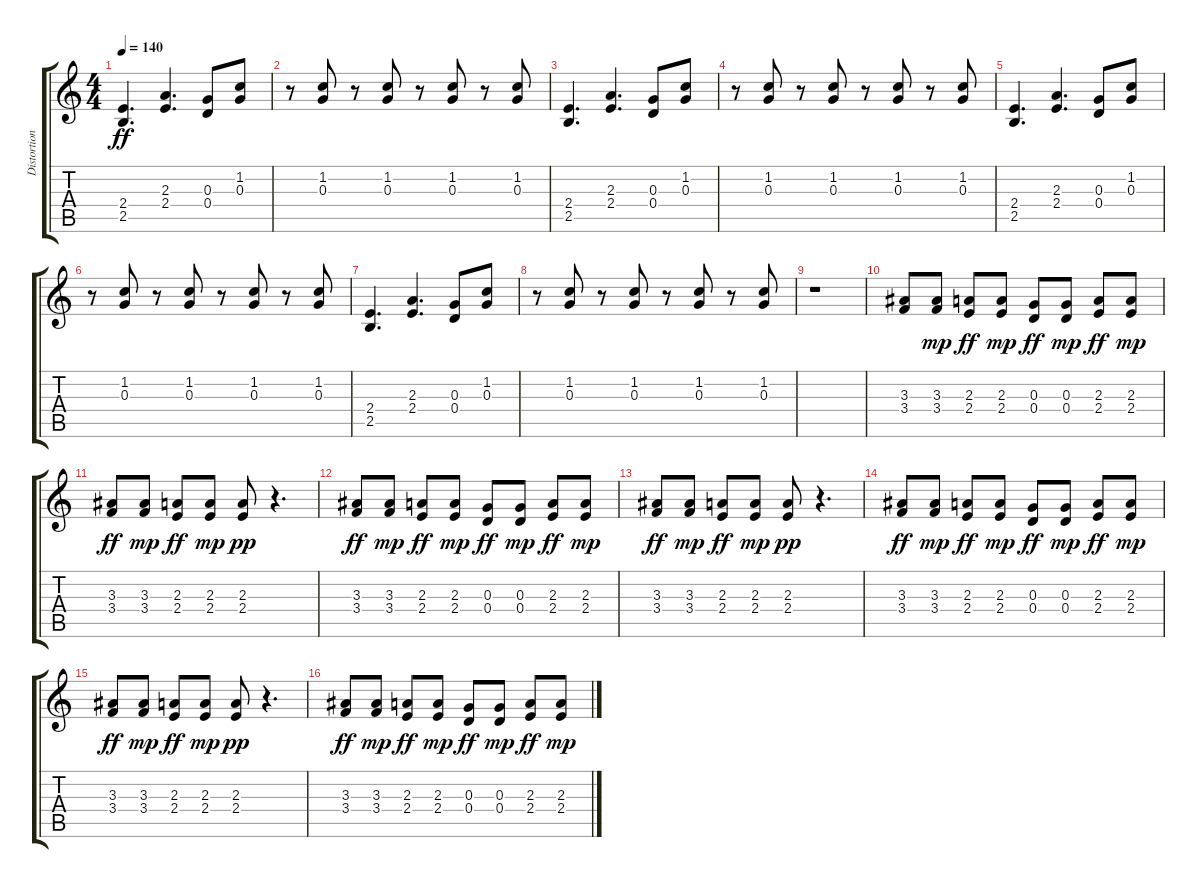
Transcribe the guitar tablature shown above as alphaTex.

\track ("Distortion Guitar" "Distortion") {instrument distortionguitar}
\staff {score tabs}
\tuning (E4 B3 G3 D3 A2 E2) {hide}
\ts (4 4)
\tempo 140
\clef g2
\ks c
(2.4 2.5).4{d dy ff} (2.3 2.4).4{d} (0.3 0.4).8 (1.2 0.3).8 |
r.8 (1.2 0.3).8 r.8 (1.2 0.3).8 r.8 (1.2 0.3).8 r.8 (1.2 0.3).8 |
(2.4 2.5).4{d} (2.3 2.4).4{d} (0.3 0.4).8 (1.2 0.3).8 |
r.8 (1.2 0.3).8 r.8 (1.2 0.3).8 r.8 (1.2 0.3).8 r.8 (1.2 0.3).8 |
(2.4 2.5).4{d} (2.3 2.4).4{d} (0.3 0.4).8 (1.2 0.3).8 |
r.8 (1.2 0.3).8 r.8 (1.2 0.3).8 r.8 (1.2 0.3).8 r.8 (1.2 0.3).8 |
(2.4 2.5).4{d} (2.3 2.4).4{d} (0.3 0.4).8 (1.2 0.3).8 |
r.8 (1.2 0.3).8 r.8 (1.2 0.3).8 r.8 (1.2 0.3).8 r.8 (1.2 0.3).8 |
r.1 |
(3.3 3.4).8 (3.3 3.4).8{dy mp} (2.3 2.4).8{dy ff} (2.3 2.4).8{dy mp} (0.3 0.4).8{dy ff} (0.3 0.4).8{dy mp} (2.3 2.4).8{dy ff} (2.3 2.4).8{dy mp} |
(3.3 3.4).8{dy ff} (3.3 3.4).8{dy mp} (2.3 2.4).8{dy ff} (2.3 2.4).8{dy mp} (2.3 2.4).8{dy pp} r.4{d} |
(3.3 3.4).8{dy ff} (3.3 3.4).8{dy mp} (2.3 2.4).8{dy ff} (2.3 2.4).8{dy mp} (0.3 0.4).8{dy ff} (0.3 0.4).8{dy mp} (2.3 2.4).8{dy ff} (2.3 2.4).8{dy mp} |
(3.3 3.4).8{dy ff} (3.3 3.4).8{dy mp} (2.3 2.4).8{dy ff} (2.3 2.4).8{dy mp} (2.3 2.4).8{dy pp} r.4{d} |
(3.3 3.4).8{dy ff} (3.3 3.4).8{dy mp} (2.3 2.4).8{dy ff} (2.3 2.4).8{dy mp} (0.3 0.4).8{dy ff} (0.3 0.4).8{dy mp} (2.3 2.4).8{dy ff} (2.3 2.4).8{dy mp} |
(3.3 3.4).8{dy ff} (3.3 3.4).8{dy mp} (2.3 2.4).8{dy ff} (2.3 2.4).8{dy mp} (2.3 2.4).8{dy pp} r.4{d} |
(3.3 3.4).8{dy ff} (3.3 3.4).8{dy mp} (2.3 2.4).8{dy ff} (2.3 2.4).8{dy mp} (0.3 0.4).8{dy ff} (0.3 0.4).8{dy mp} (2.3 2.4).8{dy ff} (2.3 2.4).8{dy mp}
